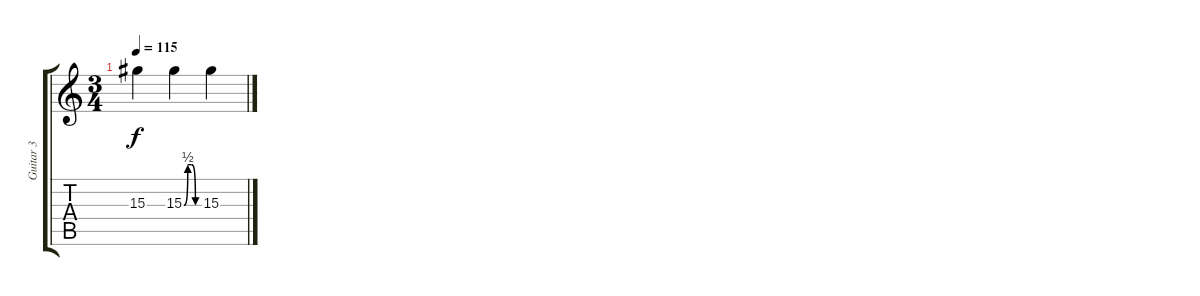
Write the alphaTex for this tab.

\track ("Guitar 3" "Guitar 3") {instrument acousticguitarsteel}
\staff {score tabs}
\tuning (D4 A3 F3 C3 G2 D2) {hide}
\ts (3 4)
\tempo 115
\clef g2
\ks c
15.3.4{dy f} 15.3{be (custom 0 0 15 2 30 2 45 0 60 0)}.4 15.3.4
